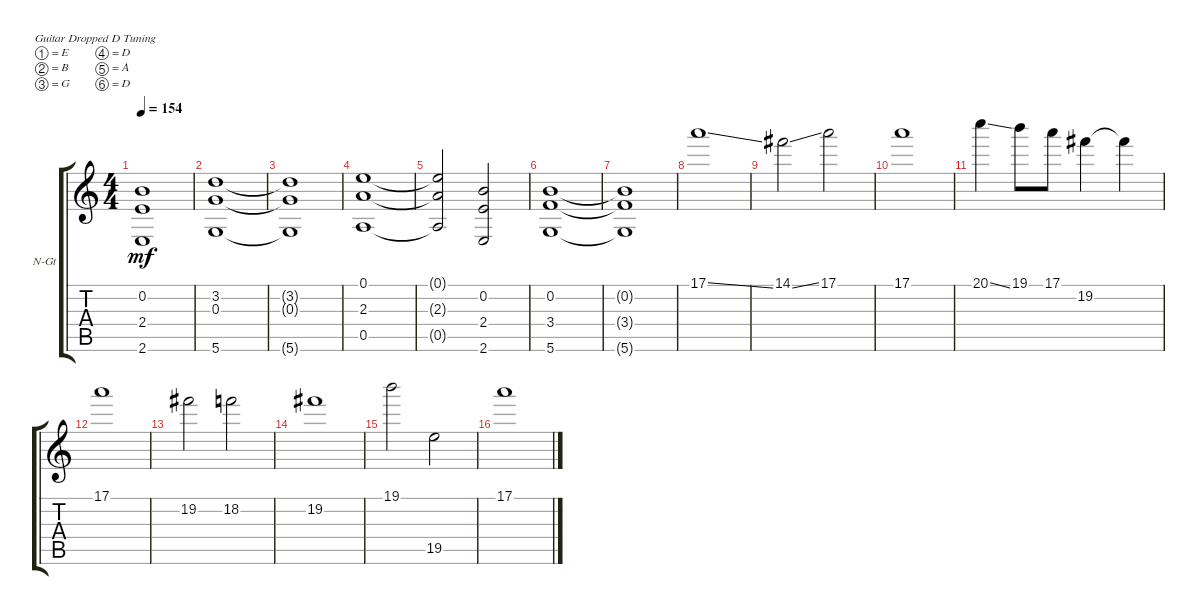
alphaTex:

\bracketExtendMode groupsimilarinstruments
\firstSystemTrackNameOrientation horizontal
\otherSystemsTrackNameOrientation horizontal
\track ("Keyboard (Christian)" "N-Gt") {instrument acousticguitarnylon}
\staff {score tabs}
\tuning (E4 B3 G3 D3 A2 D2)
\ts (4 4)
\tempo 154
\clef g2
\ks c
(0.2{t} 2.4{t} 2.6{t}).1{dy mf} |
(3.2 0.3 5.6).1 |
(3.2{t} 0.3{t} 5.6{t}).1 |
(0.1 2.3 0.5).1 |
(0.1{t} 2.3{t} 0.5{t}).2 (0.2 2.4 2.6).2 |
(0.2 3.4 5.6).1 |
(0.2{t} 3.4{t} 5.6{t}).1 |
17.1{ss}.1 |
14.1{ss}.2 17.1.2 |
17.1.1 |
20.1{ss}.4 19.1.8 17.1.8 19.2.4 19.2{t}.4 |
17.1.1 |
19.2.2 18.2.2 |
19.2.1 |
19.1.2 19.5.2 |
17.1{ss}.1
